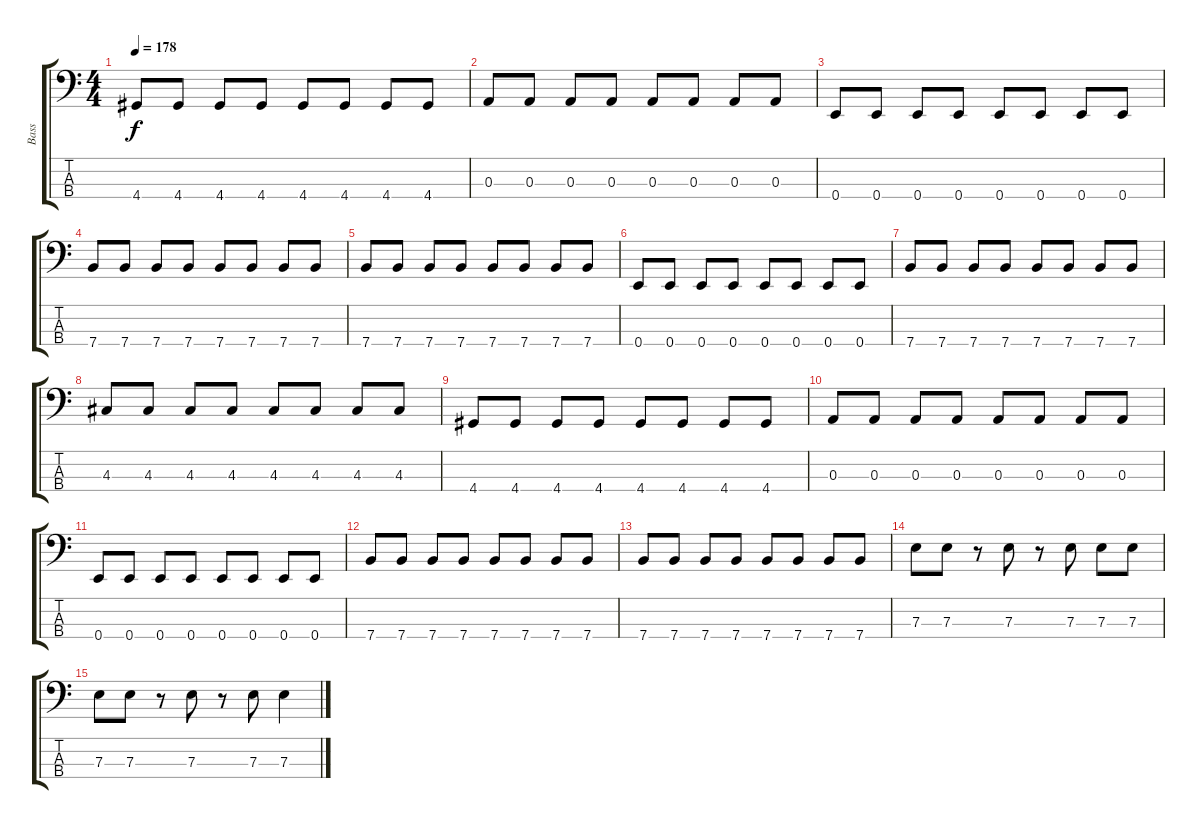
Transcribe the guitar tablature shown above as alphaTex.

\track ("Bass" "Bass") {instrument electricbasspick}
\staff {score tabs}
\tuning (G2 D2 A1 E1) {hide}
\ts (4 4)
\tempo 178
\clef f4
\ks c
4.4.8{dy f} 4.4.8 4.4.8 4.4.8 4.4.8 4.4.8 4.4.8 4.4.8 |
0.3.8 0.3.8 0.3.8 0.3.8 0.3.8 0.3.8 0.3.8 0.3.8 |
0.4.8 0.4.8 0.4.8 0.4.8 0.4.8 0.4.8 0.4.8 0.4.8 |
7.4.8 7.4.8 7.4.8 7.4.8 7.4.8 7.4.8 7.4.8 7.4.8 |
7.4.8 7.4.8 7.4.8 7.4.8 7.4.8 7.4.8 7.4.8 7.4.8 |
0.4.8 0.4.8 0.4.8 0.4.8 0.4.8 0.4.8 0.4.8 0.4.8 |
7.4.8 7.4.8 7.4.8 7.4.8 7.4.8 7.4.8 7.4.8 7.4.8 |
4.3.8 4.3.8 4.3.8 4.3.8 4.3.8 4.3.8 4.3.8 4.3.8 |
4.4.8 4.4.8 4.4.8 4.4.8 4.4.8 4.4.8 4.4.8 4.4.8 |
0.3.8 0.3.8 0.3.8 0.3.8 0.3.8 0.3.8 0.3.8 0.3.8 |
0.4.8 0.4.8 0.4.8 0.4.8 0.4.8 0.4.8 0.4.8 0.4.8 |
7.4.8 7.4.8 7.4.8 7.4.8 7.4.8 7.4.8 7.4.8 7.4.8 |
7.4.8 7.4.8 7.4.8 7.4.8 7.4.8 7.4.8 7.4.8 7.4.8 |
7.3.8 7.3.8 r.8 7.3.8 r.8 7.3.8 7.3.8 7.3.8 |
7.3.8 7.3.8 r.8 7.3.8 r.8 7.3.8 7.3.4
